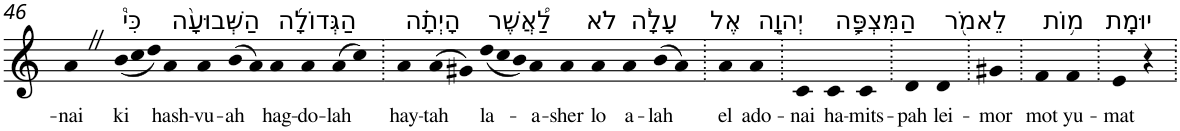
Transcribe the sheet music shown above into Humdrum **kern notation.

**kern	**text
*part1	*part1
*staff1	*staff1
*I"Piano	*
*I'Pno	*
!!LO:PB:g=z
*clefG2	*
*k[]	*
=46	=46
!	!LO:LY:b
4aZ	-nai
*Xtuplet	*
!LO:TX:a:t=כִּי֩	!
!	!LO:LY:b
(<12b	ki
12cc	.
12dd)	.
!LO:TX:a:t=הַשְּׁבוּעָ֨ה	!
!	!LO:LY:b
4a	hash-
!	!LO:LY:b
4a	-vu-
!	!LO:LY:b
(>8b	-ah
8a)	.
!LO:TX:a:t=הַגְּדוֹלָ֜ה	!
!	!LO:LY:b
4a	hag-
!	!LO:LY:b
4a	-do-
!	!LO:LY:b
(>8a	-lah
8cc)	.
=47.	=47.
!LO:TX:a:t=הָיְתָ֗ה	!
!	!LO:LY:b
4a	hay-
!	!LO:LY:b
(>8a	-tah
8g#X)	.
!LO:TX:a:t=לַ֠אֲשֶׁר	!
!	!LO:LY:b
(<12dd	la-
12cc	.
12b)	.
!	!LO:LY:b
4a	-a-
!	!LO:LY:b
4a	-sher
!LO:TX:a:t=לֹא	!
!	!LO:LY:b
4a	lo
!LO:TX:a:t=עָלָ֨ה	!
!	!LO:LY:b
4a	a-
!	!LO:LY:b
(>8b	-lah
8a)	.
=48.	=48.
!LO:TX:a:t=אֶל	!
!	!LO:LY:b
4a	el
!LO:TX:a:t=יְהוָ֧ה	!
!	!LO:LY:b
4a	ado-
=49.	=49.
!	!LO:LY:b
4c	-nai
!LO:TX:a:t=הַמִּצְפָּ֛ה	!
!	!LO:LY:b
4c	ha-
!	!LO:LY:b
4c	-mits-
=50.	=50.
!	!LO:LY:b
4d	-pah
!LO:TX:a:t=לֵאמֹ֖ר	!
!	!LO:LY:b
4d	lei-
=51.	=51.
!	!LO:LY:b
4g#X	-mor
=52.	=52.
!LO:TX:a:t=מ֥וֹת	!
!	!LO:LY:b
4f	mot
!LO:TX:a:t=יוּמָֽת	!
!	!LO:LY:b
4f	yu-
=53.	=53.
!	!LO:LY:b
4e	-mat
4r	.
=.	=.
*-	*-
